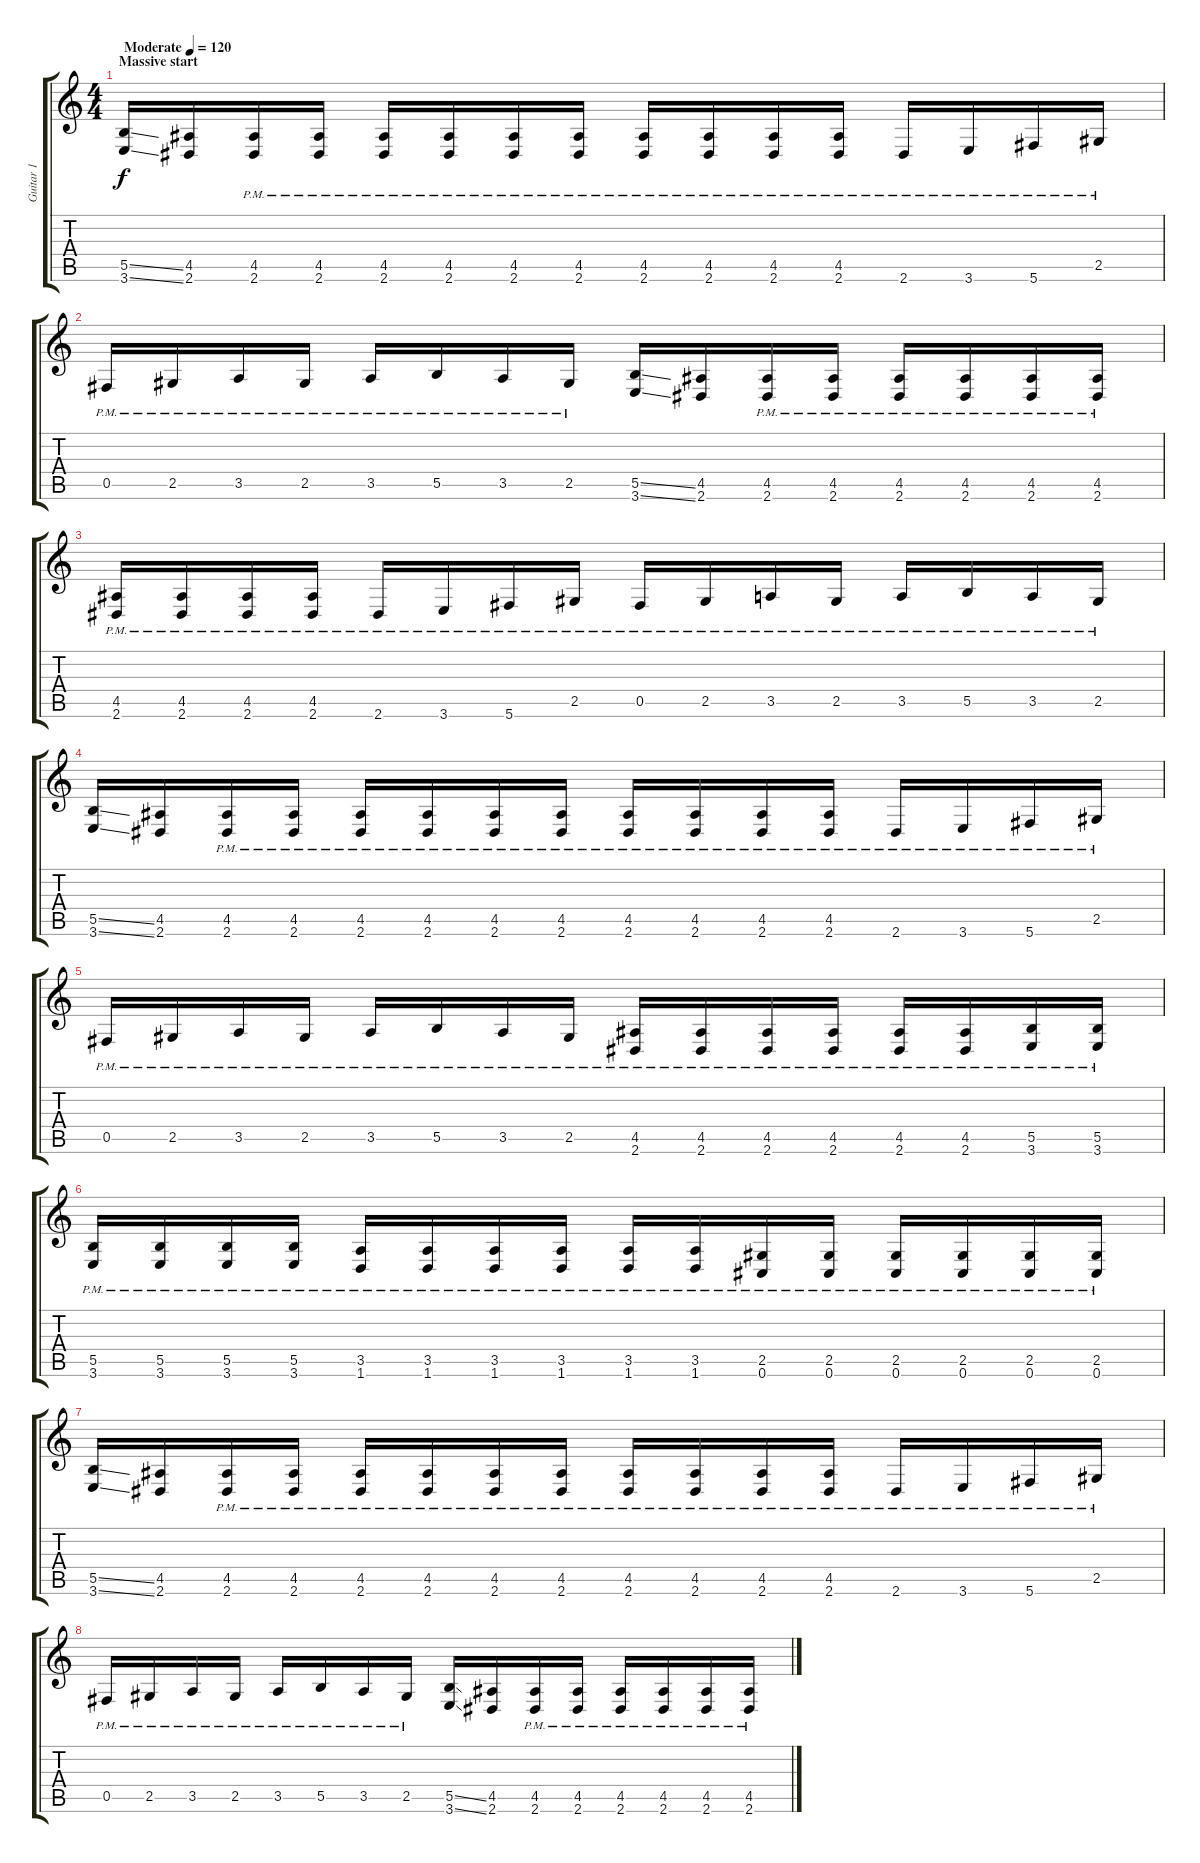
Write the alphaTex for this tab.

\track ("Guitar 1" "Guitar 1") {instrument distortionguitar}
\staff {score tabs}
\tuning (Db4 Ab3 E3 B2 Gb2 Db2) {hide}
\ts (4 4)
\section ("" "Massive start")
\tempo (120 "Moderate")
\clef g2
\ks c
(5.5{ss} 3.6{ss}).16{dy f instrument distortionguitar} (4.5 2.6).16 (4.5{pm} 2.6{pm}).16 (4.5{pm} 2.6{pm}).16 (4.5{pm} 2.6{pm}).16 (4.5{pm} 2.6{pm}).16 (4.5{pm} 2.6{pm}).16 (4.5{pm} 2.6{pm}).16 (4.5{pm} 2.6{pm}).16 (4.5{pm} 2.6{pm}).16 (4.5{pm} 2.6{pm}).16 (4.5{pm} 2.6{pm}).16 2.6{pm}.16 3.6{pm}.16 5.6{pm}.16 2.5{pm}.16 |
0.5{pm}.16 2.5{pm}.16 3.5{pm}.16 2.5{pm}.16 3.5{pm}.16 5.5{pm}.16 3.5{pm}.16 2.5{pm}.16 (5.5{ss} 3.6{ss}).16 (4.5 2.6).16 (4.5{pm} 2.6{pm}).16 (4.5{pm} 2.6{pm}).16 (4.5{pm} 2.6{pm}).16 (4.5{pm} 2.6{pm}).16 (4.5{pm} 2.6{pm}).16 (4.5{pm} 2.6{pm}).16 |
(4.5{pm} 2.6{pm}).16 (4.5{pm} 2.6{pm}).16 (4.5{pm} 2.6{pm}).16 (4.5{pm} 2.6{pm}).16 2.6{pm}.16 3.6{pm}.16 5.6{pm}.16 2.5{pm}.16 0.5{pm}.16 2.5{pm}.16 3.5{pm}.16 2.5{pm}.16 3.5{pm}.16 5.5{pm}.16 3.5{pm}.16 2.5{pm}.16 |
(5.5{ss} 3.6{ss}).16 (4.5 2.6).16 (4.5{pm} 2.6{pm}).16 (4.5{pm} 2.6{pm}).16 (4.5{pm} 2.6{pm}).16 (4.5{pm} 2.6{pm}).16 (4.5{pm} 2.6{pm}).16 (4.5{pm} 2.6{pm}).16 (4.5{pm} 2.6{pm}).16 (4.5{pm} 2.6{pm}).16 (4.5{pm} 2.6{pm}).16 (4.5{pm} 2.6{pm}).16 2.6{pm}.16 3.6{pm}.16 5.6{pm}.16 2.5{pm}.16 |
0.5{pm}.16 2.5{pm}.16 3.5{pm}.16 2.5{pm}.16 3.5{pm}.16 5.5{pm}.16 3.5{pm}.16 2.5{pm}.16 (4.5{pm} 2.6{pm}).16 (4.5{pm} 2.6{pm}).16 (4.5{pm} 2.6{pm}).16 (4.5{pm} 2.6{pm}).16 (4.5{pm} 2.6{pm}).16 (4.5{pm} 2.6{pm}).16 (5.5{pm} 3.6{pm}).16 (5.5{pm} 3.6{pm}).16 |
(5.5{pm} 3.6{pm}).16 (5.5{pm} 3.6{pm}).16 (5.5{pm} 3.6{pm}).16 (5.5{pm} 3.6{pm}).16 (3.5{pm} 1.6{pm}).16 (3.5{pm} 1.6{pm}).16 (3.5{pm} 1.6{pm}).16 (3.5{pm} 1.6{pm}).16 (3.5{pm} 1.6{pm}).16 (3.5{pm} 1.6{pm}).16 (2.5{pm} 0.6{pm}).16 (2.5{pm} 0.6{pm}).16 (2.5{pm} 0.6{pm}).16 (2.5{pm} 0.6{pm}).16 (2.5{pm} 0.6{pm}).16 (2.5{pm} 0.6{pm}).16 |
(5.5{ss} 3.6{ss}).16 (4.5 2.6).16 (4.5{pm} 2.6{pm}).16 (4.5{pm} 2.6{pm}).16 (4.5{pm} 2.6{pm}).16 (4.5{pm} 2.6{pm}).16 (4.5{pm} 2.6{pm}).16 (4.5{pm} 2.6{pm}).16 (4.5{pm} 2.6{pm}).16 (4.5{pm} 2.6{pm}).16 (4.5{pm} 2.6{pm}).16 (4.5{pm} 2.6{pm}).16 2.6{pm}.16 3.6{pm}.16 5.6{pm}.16 2.5{pm}.16 |
0.5{pm}.16 2.5{pm}.16 3.5{pm}.16 2.5{pm}.16 3.5{pm}.16 5.5{pm}.16 3.5{pm}.16 2.5{pm}.16 (5.5{ss} 3.6{ss}).16 (4.5 2.6).16 (4.5{pm} 2.6{pm}).16 (4.5{pm} 2.6{pm}).16 (4.5{pm} 2.6{pm}).16 (4.5{pm} 2.6{pm}).16 (4.5{pm} 2.6{pm}).16 (4.5{pm} 2.6{pm}).16
